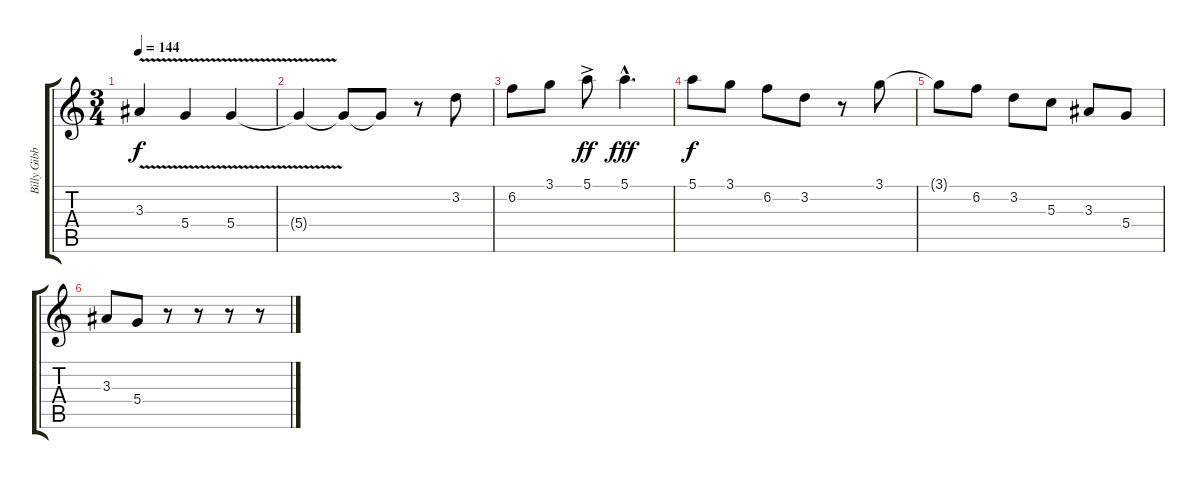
\track ("Billy Gibbons solo" "Billy Gibb") {instrument overdrivenguitar}
\staff {score tabs}
\tuning (E4 B3 G3 D3 A2 E2) {hide}
\ts (3 4)
\tempo 144
\clef g2
\ks c
3.3{v}.4{dy f volume 3} 5.4{v}.4 5.4{v}.4 |
5.4{t}.4 5.4{t}.8 5.4{t}.8 r.8 3.2.8 |
6.2.8 3.1.8 5.1{ac}.8{dy ff} 5.1{hac}.4{d dy fff} |
5.1.8{dy f} 3.1.8 6.2.8 3.2.8 r.8 3.1.8 |
3.1{t}.8 6.2.8 3.2.8 5.3.8 3.3.8 5.4.8 |
3.3.8 5.4.8 r.8 r.8 r.8 r.8
